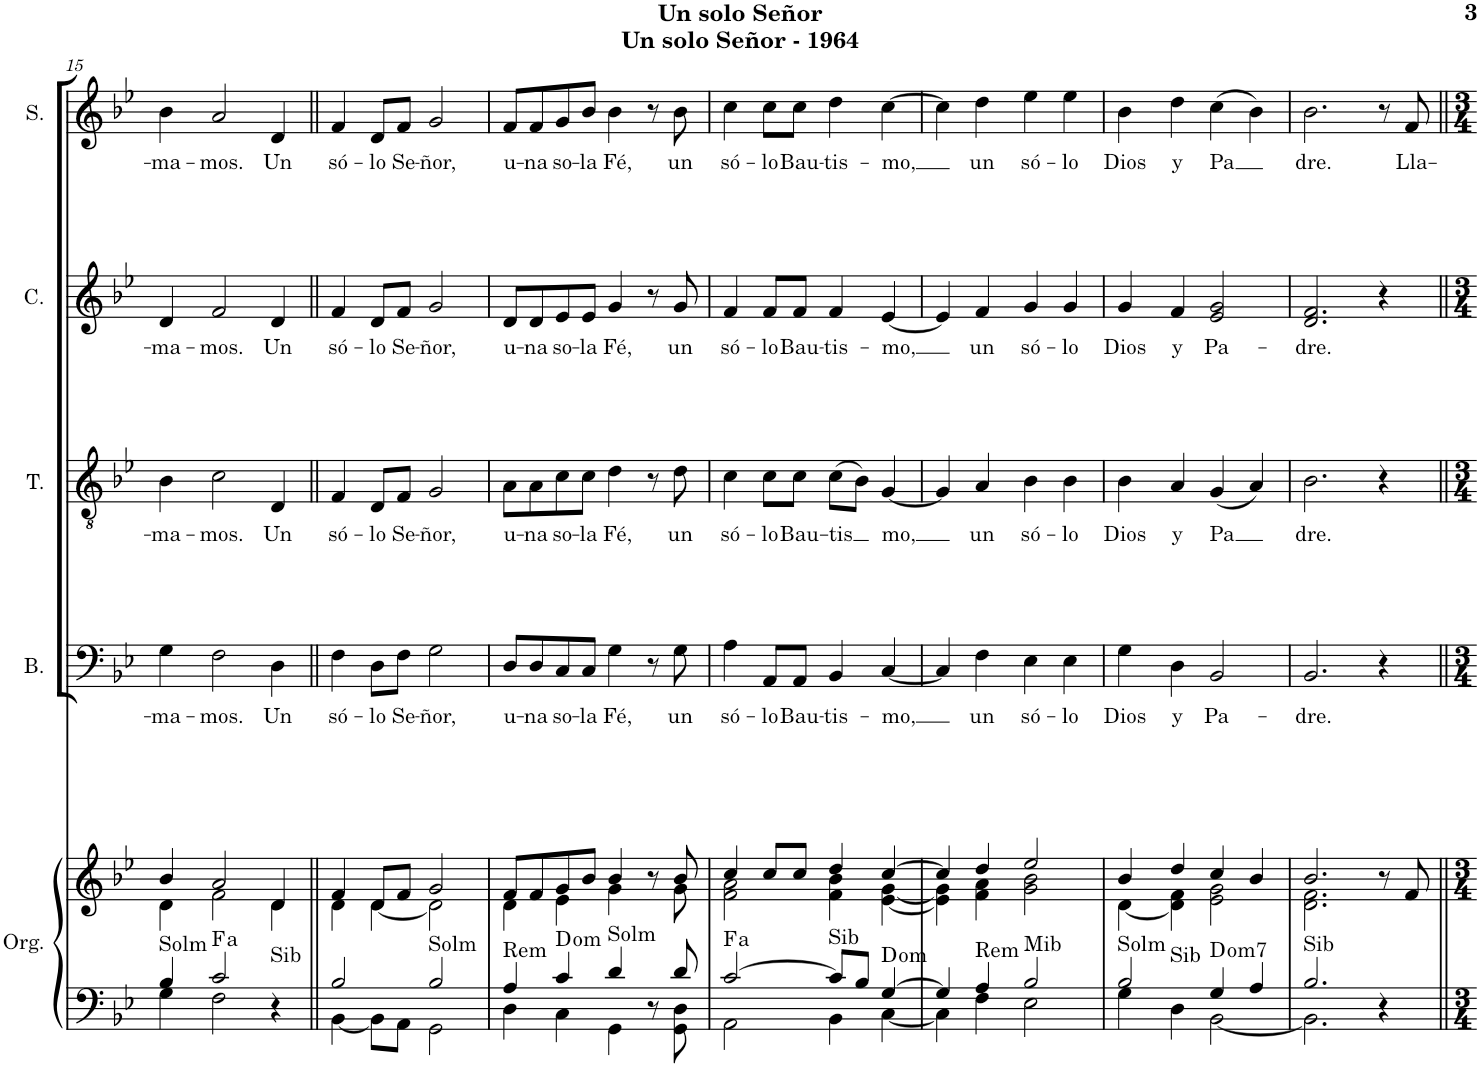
**kern	**kern	**harte	**kern	**text	**kern	**text	**kern	**text	**kern	**text
*part5	*part5	*part5	*part4	*part4	*part3	*part3	*part2	*part2	*part1	*part1
*staff6	*staff5	*	*staff4	*staff4	*staff3	*staff3	*staff2	*staff2	*staff1	*staff1
*I"Órgano	*	*	*I"Bajo	*	*I"Tenor	*	*I"Contralto	*	*I"Soprano	*
*	*	*	*I'B.	*	*I'T.	*	*I'C.	*	*I'S.	*
!!LO:PB:g=z
*clefF4	*clefG2	*	*clefF4	*	*clefGv2	*	*clefG2	*	*clefG2	*
*k[b-e-]	*k[b-e-]	*	*k[b-e-]	*	*k[b-e-]	*	*k[b-e-]	*	*k[b-e-]	*
*M4/4	*M4/4	*	*M4/4	*	*M4/4	*	*M4/4	*	*M4/4	*
=15	=15	=15	=15	=15	=15	=15	=15	=15	=15	=15
*^	*^	*	*	*	*	*	*	*	*	*
!	!	!	!	!LO:H:kt=Solm	!	!LO:LY:b	!	!LO:LY:b	!	!LO:LY:b	!	!LO:LY:b
4B-/	4G\	4b-/	4d\	N	4G\	-ma-	4B-\	-ma-	4d/	-ma-	4b-\	-ma-
!	!	!	!	!LO:H:kt=a	!	!LO:LY:b	!	!LO:LY:b	!	!LO:LY:b	!	!LO:LY:b
2c/	2F\	2a/	2f\	.	2F\	-mos.	2c\	-mos.	2f/	-mos.	2a/	-mos.
!	!	!	!	!LO:H:kt=Sib	!	!LO:LY:b	!	!LO:LY:b	!	!LO:LY:b	!	!LO:LY:b
4r	4ryy	4d/	4d\	N	4D\	Un	4D/	Un	4d/	Un	4d/	Un
=16||	=16||	=16||	=16||	=16||	=16||	=16||	=16||	=16||	=16||	=16||	=16||	=16||
!	!	!	!	!	!	!LO:LY:b	!	!LO:LY:b	!	!LO:LY:b	!	!LO:LY:b
2B-/	[4BB-\	4f/	4d\	.	4F\	só-	4F/	só-	4f/	só-	4f/	só-
!	!	!	!	!	!	!LO:LY:b	!	!LO:LY:b	!	!LO:LY:b	!	!LO:LY:b
.	8BB-\L]	8d/L	[4d\	.	8D\L	-lo	8D/L	-lo	8d/L	-lo	8d/L	-lo
!	!	!	!	!	!	!LO:LY:b	!	!LO:LY:b	!	!LO:LY:b	!	!LO:LY:b
.	8AA\J	8f/J	.	.	8F\J	Se-	8F/J	Se-	8f/J	Se-	8f/J	Se-
!	!	!	!	!LO:H:kt=Solm	!	!LO:LY:b	!	!LO:LY:b	!	!LO:LY:b	!	!LO:LY:b
2B-/	2GG\	2g/	2d\]	N	2G\	-ñor,	2G/	-ñor,	2g/	-ñor,	2g/	-ñor,
=17	=17	=17	=17	=17	=17	=17	=17	=17	=17	=17	=17	=17
!	!	!	!	!LO:H:kt=Rem	!	!LO:LY:b	!	!LO:LY:b	!	!LO:LY:b	!	!LO:LY:b
4A/	4D\	8f/L	4d\	N	8D/L	u-	8A\L	u-	8d/L	u-	8f/L	u-
!	!	!	!	!	!	!LO:LY:b	!	!LO:LY:b	!	!LO:LY:b	!	!LO:LY:b
.	.	8f/	.	.	8D/	-na	8A\	-na	8d/	-na	8f/	-na
!	!	!	!	!	!	!LO:LY:b	!	!LO:LY:b	!	!LO:LY:b	!	!LO:LY:b
4c/	4C\	8g/	4e-\	D:dim	8C/	so-	8c\	so-	8e-/	so-	8g/	so-
!	!	!	!	!	!	!LO:LY:b	!	!LO:LY:b	!	!LO:LY:b	!	!LO:LY:b
.	.	8b-/J	.	.	8C/J	-la	8c\J	-la	8e-/J	-la	8b-/J	-la
!	!	!	!	!LO:H:kt=Solm	!	!LO:LY:b	!	!LO:LY:b	!	!LO:LY:b	!	!LO:LY:b
4d/	4GG\	4b-/	4g\	N	4G\	Fé,	4d\	Fé,	4g/	Fé,	4b-\	Fé,
8r	8ryy	8r	8ryy	.	8r	.	8r	.	8r	.	8r	.
!	!	!	!	!	!	!LO:LY:b	!	!LO:LY:b	!	!LO:LY:b	!	!LO:LY:b
8d/	8GG\ 8D\	8b-/	8g\	.	8G\	un	8d\	un	8g/	un	8b-\	un
=18	=18	=18	=18	=18	=18	=18	=18	=18	=18	=18	=18	=18
!	!	!	!	!LO:H:kt=a	!	!LO:LY:b	!	!LO:LY:b	!	!LO:LY:b	!	!LO:LY:b
[2c/	2AA\	4cc/	2f\ 2a\	.	4A\	só-	4c\	só-	4f/	só-	4cc\	só-
!	!	!	!	!	!	!LO:LY:b	!	!LO:LY:b	!	!LO:LY:b	!	!LO:LY:b
.	.	8cc/L	.	.	8AA/L	-lo	8c\L	-lo	8f/L	-lo	8cc\L	-lo
!	!	!	!	!	!	!LO:LY:b	!	!LO:LY:b	!	!LO:LY:b	!	!LO:LY:b
.	.	8cc/J	.	.	8AA/J	Bau-	8c\J	Bau-	8f/J	Bau-	8cc\J	Bau-
!	!	!	!	!LO:H:kt=Sib	!	!LO:LY:b	!	!LO:LY:b	!	!LO:LY:b	!	!LO:LY:b
8c/L]	4BB-\	4dd/	4f\ 4b-\	N	4BB-/	-tis-	(8c\L	-tis	4f/	-tis-	4dd\	-tis-
8B-/J	.	.	.	.	.	.	8B-\J)	.	.	.	.	.
!	!	!	!	!	!	!LO:LY:b	!	!LO:LY:b	!	!LO:LY:b	!	!LO:LY:b
[4G/	[4C\	[4cc/	[4e-\ [4g\	D:dim	[4C/	-mo,	[4G/	mo,	[4e-/	-mo,	[4cc\	-mo,
=19	=19	=19	=19	=19	=19	=19	=19	=19	=19	=19	=19	=19
4G/]	4C\]	4cc/]	4e-\] 4g\]	.	4C/]	.	4G/]	.	4e-/]	.	4cc\]	.
!	!	!	!	!LO:H:kt=Rem	!	!LO:LY:b	!	!LO:LY:b	!	!LO:LY:b	!	!LO:LY:b
4A/	4F\	4dd/	4f\ 4a\	N	4F\	un	4A/	un	4f/	un	4dd\	un
!	!	!	!	!LO:H:kt=Mib	!	!LO:LY:b	!	!LO:LY:b	!	!LO:LY:b	!	!LO:LY:b
2B-/	2E-\	2ee-/	2g\ 2b-\	N	4E-\	só-	4B-\	só-	4g/	só-	4ee-\	só-
!	!	!	!	!	!	!LO:LY:b	!	!LO:LY:b	!	!LO:LY:b	!	!LO:LY:b
.	.	.	.	.	4E-\	-lo	4B-\	-lo	4g/	-lo	4ee-\	-lo
=20	=20	=20	=20	=20	=20	=20	=20	=20	=20	=20	=20	=20
!	!	!	!	!LO:H:n=1:kt=Solm	!	!LO:LY:b	!	!LO:LY:b	!	!LO:LY:b	!	!LO:LY:b
!	!	!	!	!LO:H:n=2:kt=Sib	!	!	!	!	!	!	!	!
2B-/	4G\	4b-/	[4d\	N N	4G\	Dios	4B-\	Dios	4g/	Dios	4b-\	Dios
!	!	!	!	!	!	!LO:LY:b	!	!LO:LY:b	!	!LO:LY:b	!	!LO:LY:b
.	4D\	4dd/	4d\] 4f\	.	4D\	y	4A/	y	4f/	y	4dd\	y
!	!	!	!	!	!	!LO:LY:b	!	!LO:LY:b	!	!LO:LY:b	!	!LO:LY:b
4G/	[2BB-\	4cc/	2e-\ 2g\	D:dim	2BB-/	Pa-	(4G/	Pa	2e-/ 2g/	Pa-	(4cc\	Pa
4A/	.	4b-/	.	.	.	.	4A/)	.	.	.	4b-\)	.
=21	=21	=21	=21	=21	=21	=21	=21	=21	=21	=21	=21	=21
!	!	!	!	!LO:H:kt=Sib	!	!LO:LY:b	!	!LO:LY:b	!	!LO:LY:b	!	!LO:LY:b
2.B-/	2.BB-\]	2.b-/	2.d\ 2.f\	N	2.BB-/	-dre.	2.B-\	dre.	2.d/ 2.f/	-dre.	2.b-\	dre.
4r	4ryy	8r	4ryy	.	4r	.	4r	.	4r	.	8r	.
!	!	!	!	!	!	!	!	!	!	!	!	!LO:LY:b
.	.	8f/	.	.	.	.	.	.	.	.	8f/	Lla-
*v	*v	*	*	*	*	*	*	*	*	*	*	*
*	*v	*v	*	*	*	*	*	*	*	*	*
=||	=||	=||	=||	=||	=||	=||	=||	=||	=||	=||
*-	*-	*-	*-	*-	*-	*-	*-	*-	*-	*-
